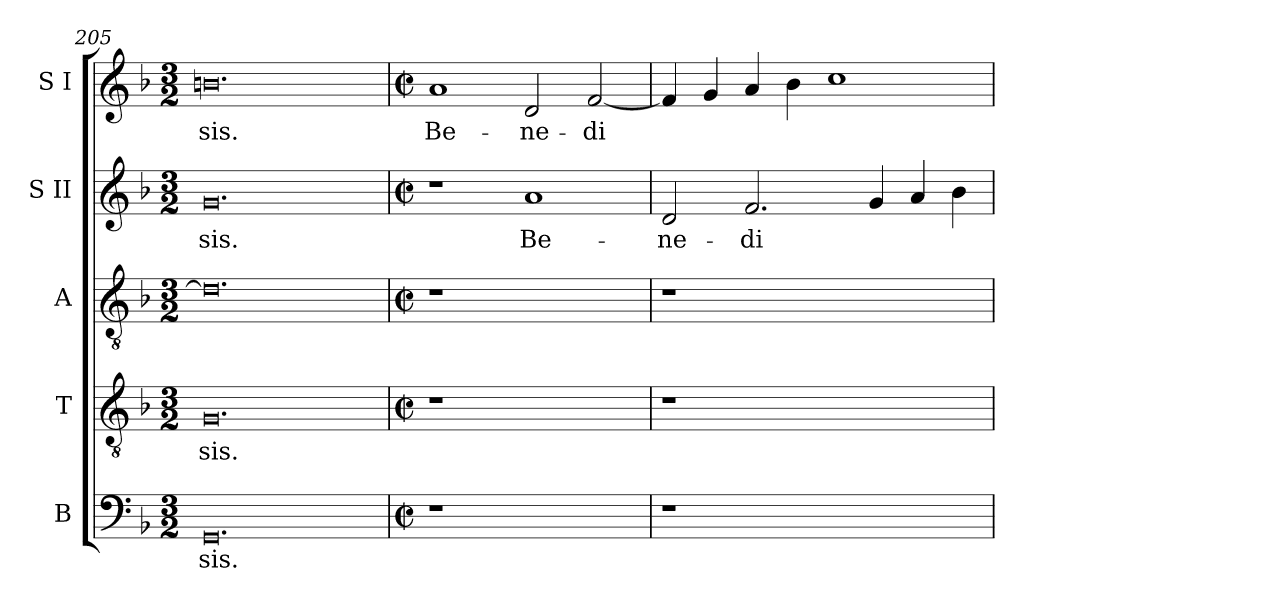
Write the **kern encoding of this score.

**kern	**text	**kern	**text	**kern	**text	**kern	**text	**kern	**text
*part5	*part5	*part4	*part4	*part3	*part3	*part2	*part2	*part1	*part1
*staff5	*staff5	*staff4	*staff4	*staff3	*staff3	*staff2	*staff2	*staff1	*staff1
*I"B	*	*I"T	*	*I"A	*	*I"S II	*	*I"S I	*
*I'B	*	*I'T	*	*I'A	*	*I'S II	*	*I'S I	*
*clefF4	*	*clefGv2	*	*clefGv2	*	*clefG2	*	*clefG2	*
*k[b-]	*	*k[b-]	*	*k[b-]	*	*k[b-]	*	*k[b-]	*
*F:	*	*F:	*	*F:	*	*F:	*	*F:	*
*M3/2	*	*M3/2	*	*M3/2	*	*M3/2	*	*M3/2	*
=205	=205	=205	=205	=205	=205	=205	=205	=205	=205
!	!LO:LY:b:cj	!	!LO:LY:b:cj	!	!LO:LY:b:cj	!	!LO:LY:b:cj	!	!LO:LY:b:cj
0.GG	sis.	0.G	sis.	0.d]	.	0.g	sis.	0.bn	sis.
!!LO:PB:g=z
=206!	=206!	=206!	=206!	=206!	=206!	=206!	=206!	=206!	=206!
*M2/2	*	*M2/2	*	*M2/2	*	*M2/2	*	*M2/2	*
*met(c|)	*	*met(c|)	*	*met(c|)	*	*met(c|)	*	*met(c|)	*
!	!	!	!	!	!	!	!	!	!LO:LY:b:cj
1r	.	1r	.	1r	.	1r	.	1a	Be-
!	!	!	!	!	!	!	!LO:LY:b:cj	!	!LO:LY:b:cj
1ryy	.	1ryy	.	1ryy	.	1a	Be-	2d/	-ne-
!	!	!	!	!	!	!	!	!	!LO:LY:b:cj
.	.	.	.	.	.	.	.	[<2f/	-di-
=207	=207	=207	=207	=207	=207	=207	=207	=207	=207
!	!	!	!	!	!	!	!LO:LY:b:cj	!	!LO:LY:b:cj
1r	.	1r	.	1r	.	2d/	-ne-	4f/]	--
!	!	!	!	!	!	!	!	!	!LO:LY:b:cj
.	.	.	.	.	.	.	.	4g/	--
!	!	!	!	!	!	!	!LO:LY:b:cj	!	!LO:LY:b:cj
.	.	.	.	.	.	2.f/	-di-	4a/	--
!	!	!	!	!	!	!	!	!	!LO:LY:b:cj
.	.	.	.	.	.	.	.	4b-\	--
!	!	!	!	!	!	!	!	!	!LO:LY:b:cj
1ryy	.	1ryy	.	1ryy	.	.	.	1cc	--
!	!	!	!	!	!	!	!LO:LY:b:cj	!	!
.	.	.	.	.	.	4g/	--	.	.
!	!	!	!	!	!	!	!LO:LY:b:cj	!	!
.	.	.	.	.	.	4a/	--	.	.
!	!	!	!	!	!	!	!LO:LY:b:cj	!	!
.	.	.	.	.	.	4b-\	--	.	.
=	=	=	=	=	=	=	=	=	=
*-	*-	*-	*-	*-	*-	*-	*-	*-	*-
